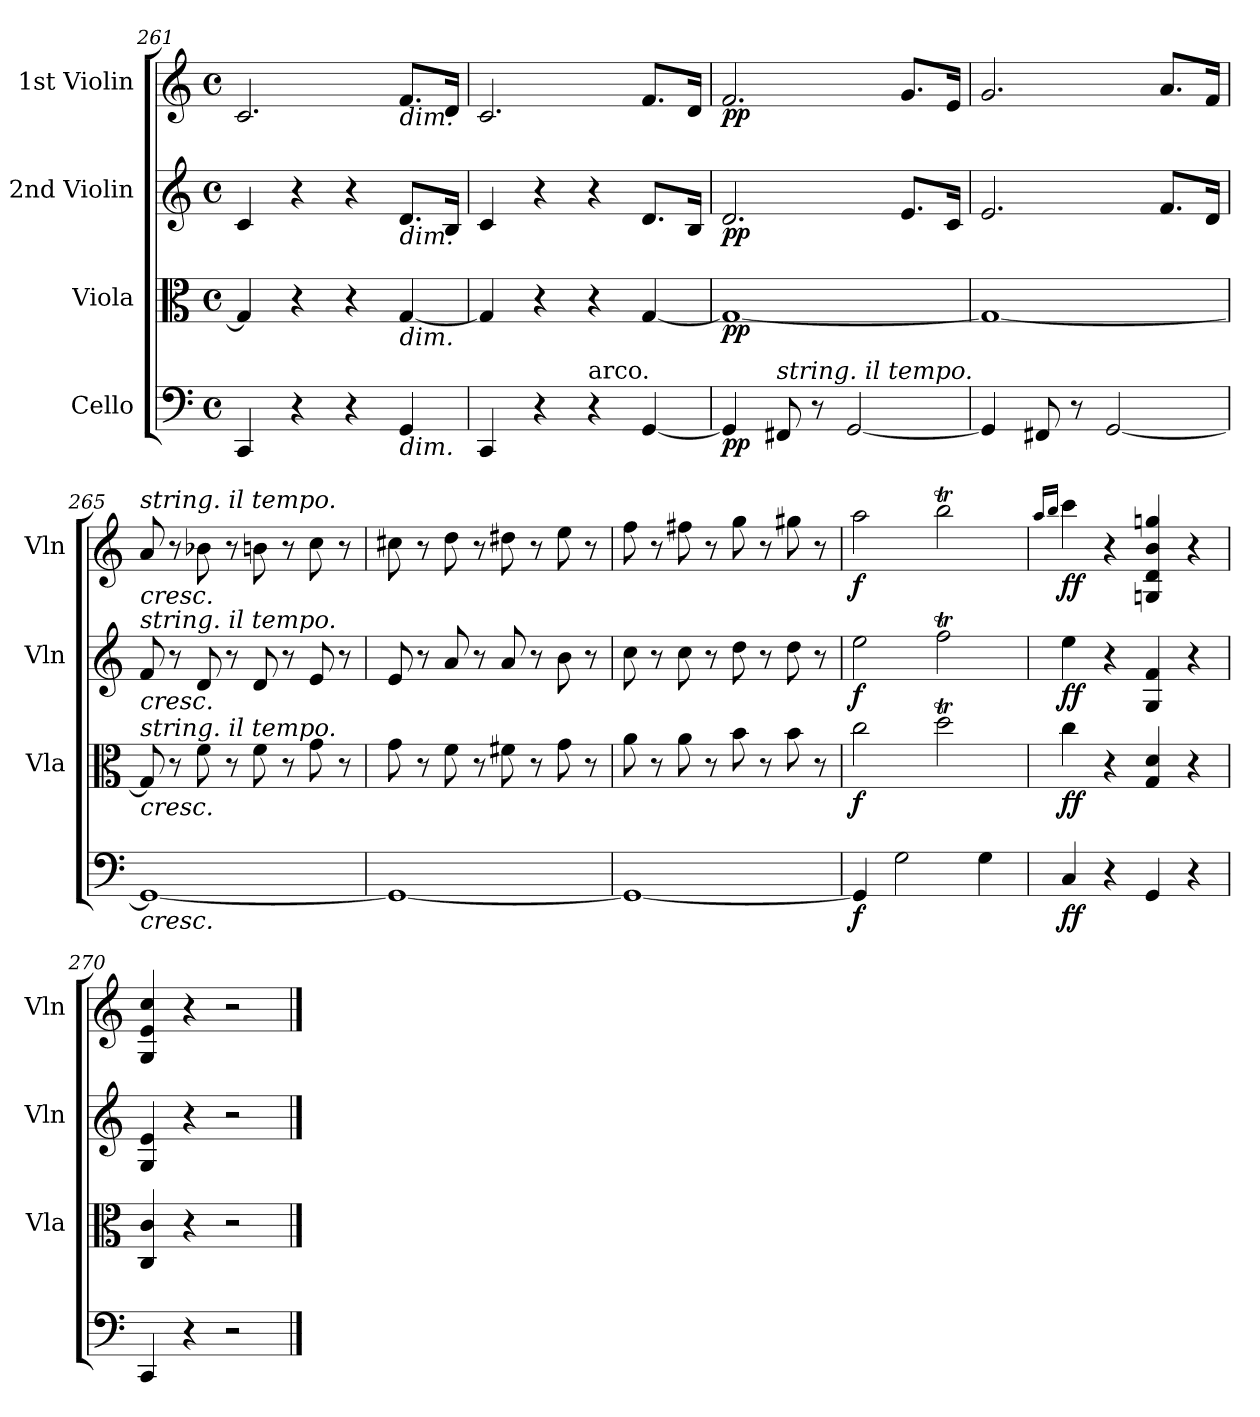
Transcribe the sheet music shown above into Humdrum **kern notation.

**kern	**dynam	**kern	**dynam	**kern	**dynam	**kern	**dynam
*part4	*part4	*part3	*part3	*part2	*part2	*part1	*part1
*staff4	*staff4	*staff3	*staff3	*staff2	*staff2	*staff1	*staff1
*I"Cello	*	*I"Viola	*	*I"2nd Violin	*	*I"1st Violin	*
*	*	*I'Vla	*	*I'Vln	*	*I'Vln	*
*clefF4	*	*clefC3	*	*clefG2	*	*clefG2	*
*k[]	*	*k[]	*	*k[]	*	*k[]	*
*M4/4	*	*M4/4	*	*M4/4	*	*M4/4	*
*met(c)	*	*met(c)	*	*met(c)	*	*met(c)	*
=261	=261	=261	=261	=261	=261	=261	=261
4CC/	.	4G/]	.	4c/	.	2.c/	.
4r	.	4r	.	4r	.	.	.
4r	.	4r	.	4r	.	.	.
!	!	!	!	!	!	!LO:TX:b:i:t=dim.	!
!	!	!	!	!LO:TX:b:i:t=dim.	!	!	!
!	!	!LO:TX:b:i:t=dim.	!	!	!	!	!
!LO:TX:b:i:t=dim.	!	!	!	!	!	!	!
4GG/	.	[4G/	.	8.d/L	.	8.f/L	.
.	.	.	.	16B/Jk	.	16d/Jk	.
=262	=262	=262	=262	=262	=262	=262	=262
4CC/	.	4G/]	.	4c/	.	2.c/	.
4r	.	4r	.	4r	.	.	.
!LO:TX:a:t=arco.	!	!	!	!	!	!	!
4r	.	4r	.	4r	.	.	.
[4GG/	.	[4G/	.	8.d/L	.	8.f/L	.
.	.	.	.	16B/Jk	.	16d/Jk	.
!!LO:LB:g=z
=263	=263	=263	=263	=263	=263	=263	=263
!	!LO:DY:b	!	!LO:DY:b	!	!LO:DY:b	!	!LO:DY:b
4GG/]	pp	1G_	pp	2.d/	pp	2.f/	pp
!LO:TX:a:i:t=string. il tempo.	!	!	!	!	!	!	!
8FF#X/	.	.	.	.	.	.	.
8r	.	.	.	.	.	.	.
[2GG/	.	.	.	.	.	.	.
.	.	.	.	8.e/L	.	8.g/L	.
.	.	.	.	16c/Jk	.	16e/Jk	.
=264	=264	=264	=264	=264	=264	=264	=264
4GG/]	.	1G_	.	2.e/	.	2.g/	.
8FF#X/	.	.	.	.	.	.	.
8r	.	.	.	.	.	.	.
[2GG/	.	.	.	.	.	.	.
.	.	.	.	8.f/L	.	8.a/L	.
.	.	.	.	16d/Jk	.	16f/Jk	.
=265	=265	=265	=265	=265	=265	=265	=265
!	!	!	!	!	!	!LO:TX:a:i:t=string. il tempo.	!
!	!	!	!	!	!	!LO:TX:b:i:t=cresc.	!
!	!	!	!	!LO:TX:a:i:t=string. il tempo.	!	!	!
!	!	!	!	!LO:TX:b:i:t=cresc.	!	!	!
!	!	!LO:TX:b:i:t=cresc.	!	!	!	!	!
!	!	!LO:TX:a:i:t=string. il tempo.	!	!	!	!	!
!LO:TX:b:i:t=cresc.	!	!	!	!	!	!	!
1GG_	.	8G/]	.	8f/	.	8a/	.
.	.	8r	.	8r	.	8r	.
.	.	8f\	.	8d/	.	8b-X\	.
.	.	8r	.	8r	.	8r	.
.	.	8f\	.	8d/	.	8bn\	.
.	.	8r	.	8r	.	8r	.
.	.	8g\	.	8e/	.	8cc\	.
.	.	8r	.	8r	.	8r	.
=266	=266	=266	=266	=266	=266	=266	=266
1GG_	.	8g\	.	8e/	.	8cc#X\	.
.	.	8r	.	8r	.	8r	.
.	.	8f\	.	8a/	.	8dd\	.
.	.	8r	.	8r	.	8r	.
.	.	8f#X\	.	8a/	.	8dd#X\	.
.	.	8r	.	8r	.	8r	.
.	.	8g\	.	8b\	.	8ee\	.
.	.	8r	.	8r	.	8r	.
!!LO:PB:g=z
=267	=267	=267	=267	=267	=267	=267	=267
1GG_	.	8a\	.	8cc\	.	8ff\	.
.	.	8r	.	8r	.	8r	.
.	.	8a\	.	8cc\	.	8ff#X\	.
.	.	8r	.	8r	.	8r	.
.	.	8b\	.	8dd\	.	8gg\	.
.	.	8r	.	8r	.	8r	.
.	.	8b\	.	8dd\	.	8gg#X\	.
.	.	8r	.	8r	.	8r	.
=268	=268	=268	=268	=268	=268	=268	=268
!	!LO:DY:b	!	!LO:DY:b	!	!LO:DY:b	!	!LO:DY:b
4GG/]	f	2cc\	f	2ee\	f	2aa\	f
2G\	.	.	.	.	.	.	.
.	.	2ddT\	.	2ffT\	.	2bbt\	.
4G\	.	.	.	.	.	.	.
64ryy	.	64ryy	.	64ryy	.	64ryy	.
=269	=269	=269	=269	=269	=269	=269	=269
.	.	.	.	.	.	16qaa/LL	.
.	.	.	.	.	.	16qbb/JJ	.
!	!LO:DY:b	!	!LO:DY:b	!	!LO:DY:b	!	!LO:DY:b
4C/	ff	4cc\	ff	4ee\	ff	4ccc\	ff
4r	.	4r	.	4r	.	4r	.
4GG/	.	4G/ 4d/	.	4G/ 4f/	.	4Gn/ 4d/ 4b/ 4ggn/	.
4r	.	4r	.	4r	.	4r	.
=270	=270	=270	=270	=270	=270	=270	=270
4CC/	.	4C/ 4c/	.	4G/ 4e/	.	4G/ 4e/ 4cc/	.
4r	.	4r	.	4r	.	4r	.
2r	.	2r	.	2r	.	2r	.
==	==	==	==	==	==	==	==
*-	*-	*-	*-	*-	*-	*-	*-
